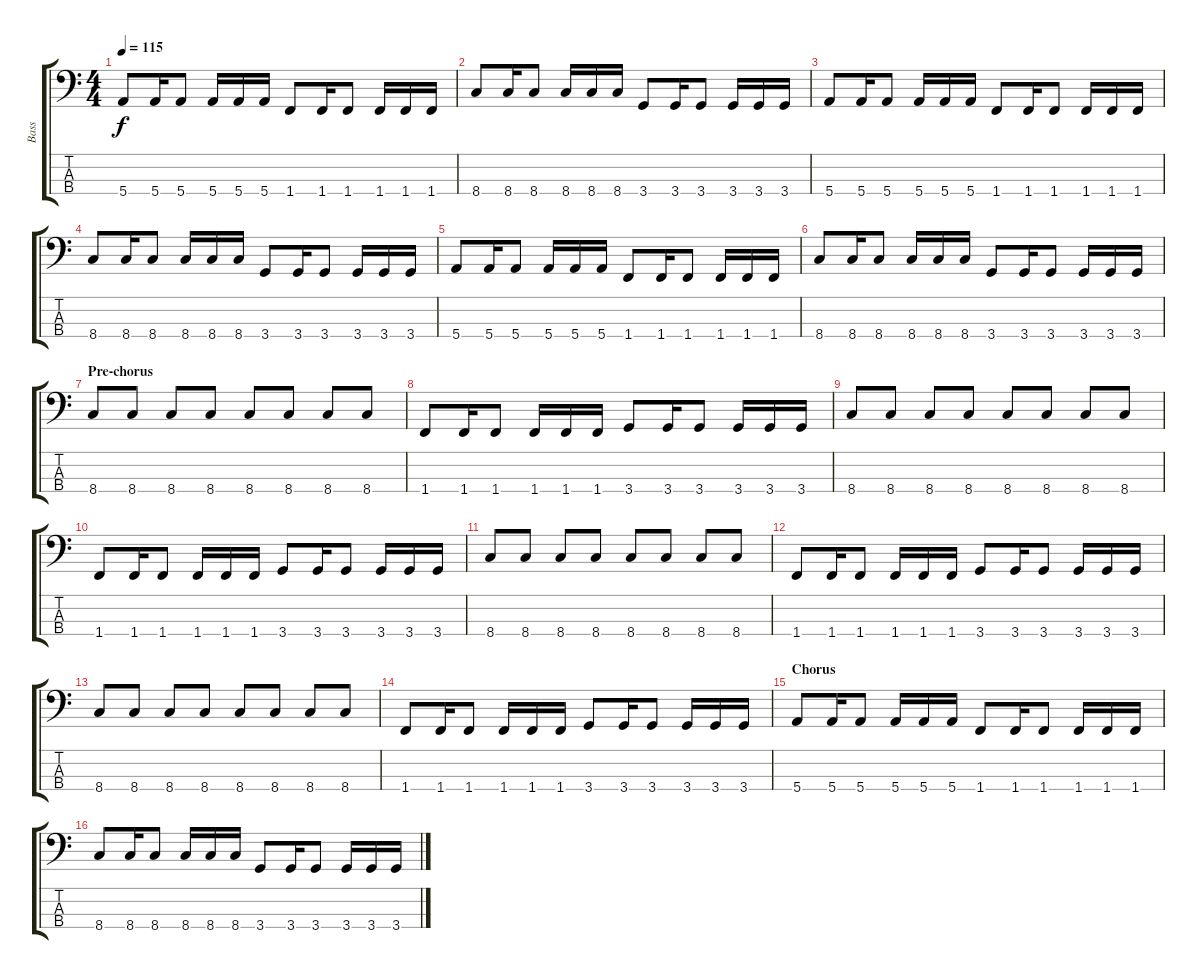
\track ("Bass" "Bass") {instrument electricbasspick}
\staff {score tabs}
\tuning (G2 D2 A1 E1) {hide}
\ts (4 4)
\tempo 115
\clef f4
\ks c
5.4.8{dy f} 5.4.16 5.4.8 5.4.16 5.4.16 5.4.16 1.4.8 1.4.16 1.4.8 1.4.16 1.4.16 1.4.16 |
8.4.8 8.4.16 8.4.8 8.4.16 8.4.16 8.4.16 3.4.8 3.4.16 3.4.8 3.4.16 3.4.16 3.4.16 |
5.4.8 5.4.16 5.4.8 5.4.16 5.4.16 5.4.16 1.4.8 1.4.16 1.4.8 1.4.16 1.4.16 1.4.16 |
8.4.8 8.4.16 8.4.8 8.4.16 8.4.16 8.4.16 3.4.8 3.4.16 3.4.8 3.4.16 3.4.16 3.4.16 |
5.4.8 5.4.16 5.4.8 5.4.16 5.4.16 5.4.16 1.4.8 1.4.16 1.4.8 1.4.16 1.4.16 1.4.16 |
8.4.8 8.4.16 8.4.8 8.4.16 8.4.16 8.4.16 3.4.8 3.4.16 3.4.8 3.4.16 3.4.16 3.4.16 |
\section ("" "Pre-chorus")
8.4.8 8.4.8 8.4.8 8.4.8 8.4.8 8.4.8 8.4.8 8.4.8 |
1.4.8 1.4.16 1.4.8 1.4.16 1.4.16 1.4.16 3.4.8 3.4.16 3.4.8 3.4.16 3.4.16 3.4.16 |
8.4.8 8.4.8 8.4.8 8.4.8 8.4.8 8.4.8 8.4.8 8.4.8 |
1.4.8 1.4.16 1.4.8 1.4.16 1.4.16 1.4.16 3.4.8 3.4.16 3.4.8 3.4.16 3.4.16 3.4.16 |
8.4.8 8.4.8 8.4.8 8.4.8 8.4.8 8.4.8 8.4.8 8.4.8 |
1.4.8 1.4.16 1.4.8 1.4.16 1.4.16 1.4.16 3.4.8 3.4.16 3.4.8 3.4.16 3.4.16 3.4.16 |
8.4.8 8.4.8 8.4.8 8.4.8 8.4.8 8.4.8 8.4.8 8.4.8 |
1.4.8 1.4.16 1.4.8 1.4.16 1.4.16 1.4.16 3.4.8 3.4.16 3.4.8 3.4.16 3.4.16 3.4.16 |
\section ("" "Chorus")
5.4.8 5.4.16 5.4.8 5.4.16 5.4.16 5.4.16 1.4.8 1.4.16 1.4.8 1.4.16 1.4.16 1.4.16 |
8.4.8 8.4.16 8.4.8 8.4.16 8.4.16 8.4.16 3.4.8 3.4.16 3.4.8 3.4.16 3.4.16 3.4.16
